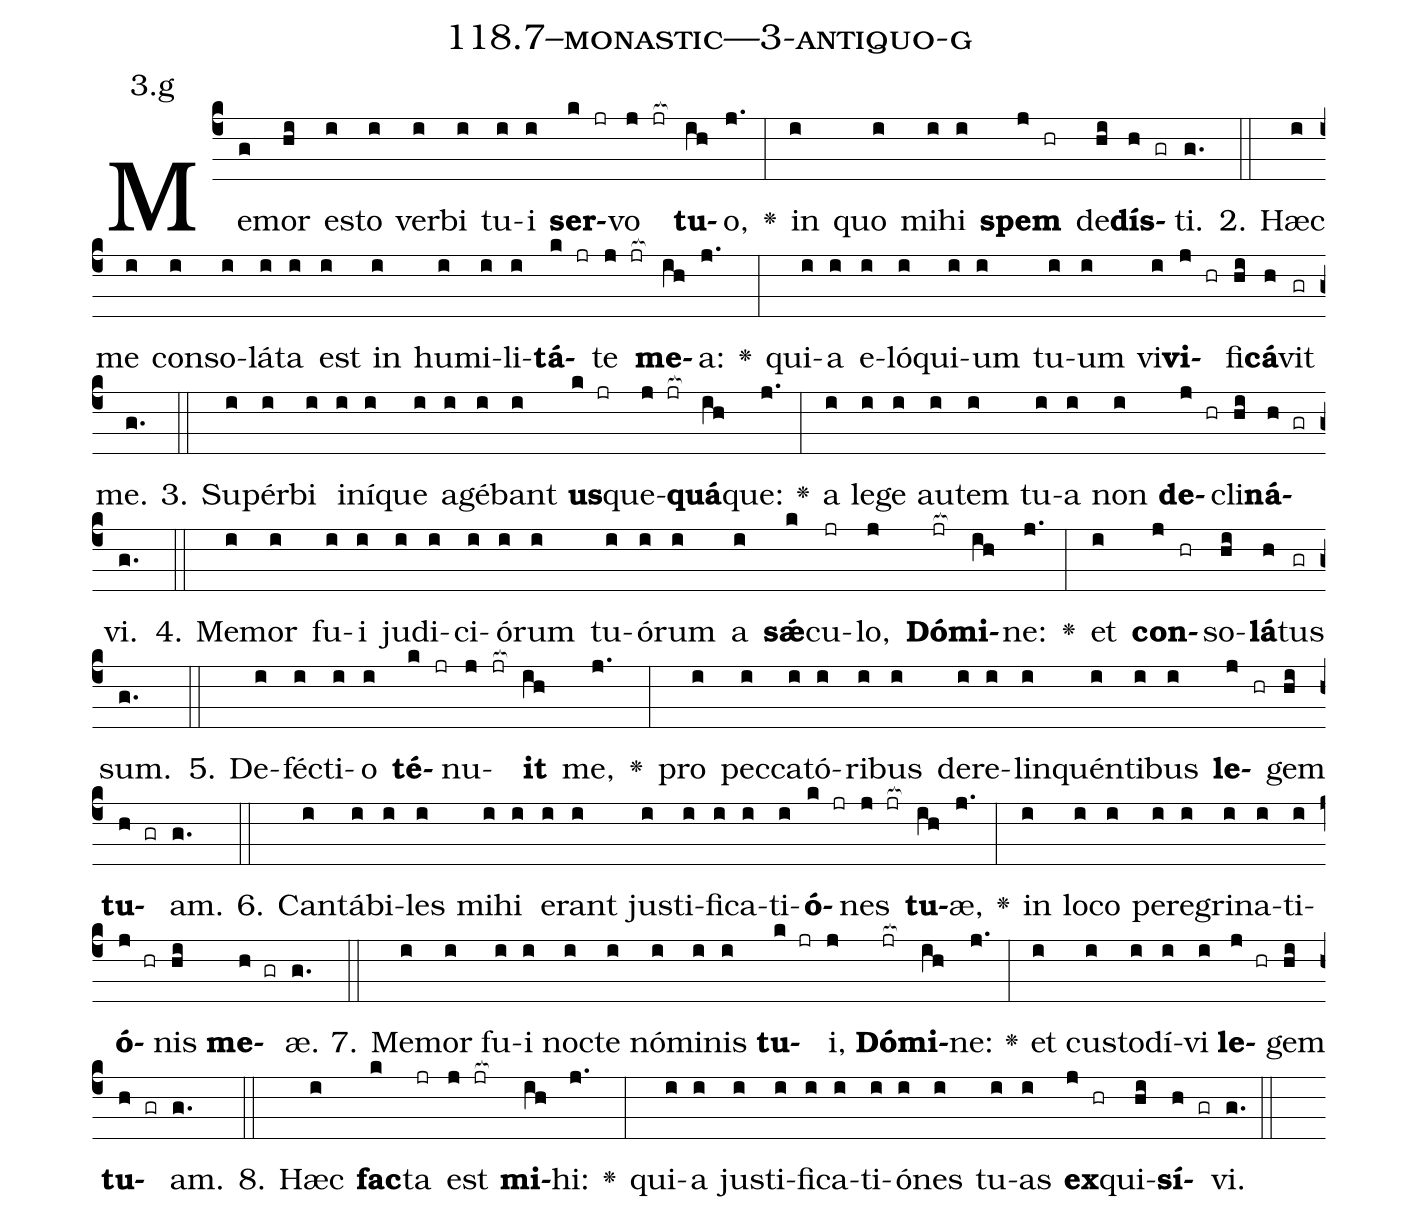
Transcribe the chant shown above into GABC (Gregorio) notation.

name: 118.7--monastic---3-antiquo-g;
annotation: 3.g;
%%
(c4)Me(g)mor(hi) es(i)to(i) ver(i)bi(i) tu(i)i(i) <b>ser</b>(k jr)vo(j jr[ocb:1{]) <b>tu</b>(ih[ocb:0}])o,(j.) <v>\greheightstar</v>(:) in(i) quo(i) mi(i)hi(i) <b>spem</b>(j hr) de(hi)<b>dís</b>(h gr)ti.(g.) (::)
2. Hæc(i) me(i) con(i)so(i)lá(i)ta(i) est(i) in(i) hu(i)mi(i)li(i)<b>tá</b>(k jr)te(j jr[ocb:1{]) <b>me</b>(ih[ocb:0}])a:(j.) <v>\greheightstar</v>(:) qui(i)a(i) e(i)ló(i)qui(i)um(i) tu(i)um(i) vi(i)<b>vi</b>(j hr)fi(hi)<b>cá</b>(h)vit(gr) me.(g.) (::)
3. Su(i)pér(i)bi(i) in(i)í(i)que(i) a(i)gé(i)bant(i) <b>us</b>(k jr)que(j jr[ocb:1{])<b>quá</b>(ih[ocb:0}])que:(j.) <v>\greheightstar</v>(:) a(i) le(i)ge(i) au(i)tem(i) tu(i)a(i) non(i) <b>de</b>(j hr)cli(hi)<b>ná</b>(h gr)vi.(g.) (::)
4. Me(i)mor(i) fu(i)i(i) ju(i)di(i)ci(i)ó(i)rum(i) tu(i)ó(i)rum(i) a(i) <b>sǽ</b>(k)cu(jr)lo,(j) <b>Dó</b>(jr[ocb:1{])<b>mi</b>(ih[ocb:0}])ne:(j.) <v>\greheightstar</v>(:) et(i) <b>con</b>(j hr)so(hi)<b>lá</b>(h)tus(gr) sum.(g.) (::)
5. De(i)féc(i)ti(i)o(i) <b>té</b>(k jr)nu(j jr[ocb:1{])<b>it</b>(ih[ocb:0}]) me,(j.) <v>\greheightstar</v>(:) pro(i) pec(i)ca(i)tó(i)ri(i)bus(i) de(i)re(i)lin(i)quén(i)ti(i)bus(i) <b>le</b>(j hr)gem(hi) <b>tu</b>(h gr)am.(g.) (::)
6. Can(i)tá(i)bi(i)les(i) mi(i)hi(i) e(i)rant(i) jus(i)ti(i)fi(i)ca(i)ti(i)<b>ó</b>(k jr)nes(j jr[ocb:1{]) <b>tu</b>(ih[ocb:0}])æ,(j.) <v>\greheightstar</v>(:) in(i) lo(i)co(i) per(i)e(i)gri(i)na(i)ti(i)<b>ó</b>(j hr)nis(hi) <b>me</b>(h gr)æ.(g.) (::)
7. Me(i)mor(i) fu(i)i(i) noc(i)te(i) nó(i)mi(i)nis(i) <b>tu</b>(k jr)i,(j) <b>Dó</b>(jr[ocb:1{])<b>mi</b>(ih[ocb:0}])ne:(j.) <v>\greheightstar</v>(:) et(i) cus(i)to(i)dí(i)vi(i) <b>le</b>(j hr)gem(hi) <b>tu</b>(h gr)am.(g.) (::)
8. Hæc(i) <b>fac</b>(k)ta(jr) est(j jr[ocb:1{]) <b>mi</b>(ih[ocb:0}])hi:(j.) <v>\greheightstar</v>(:) qui(i)a(i) jus(i)ti(i)fi(i)ca(i)ti(i)ó(i)nes(i) tu(i)as(i) <b>ex</b>(j hr)qui(hi)<b>sí</b>(h gr)vi.(g.) (::)
